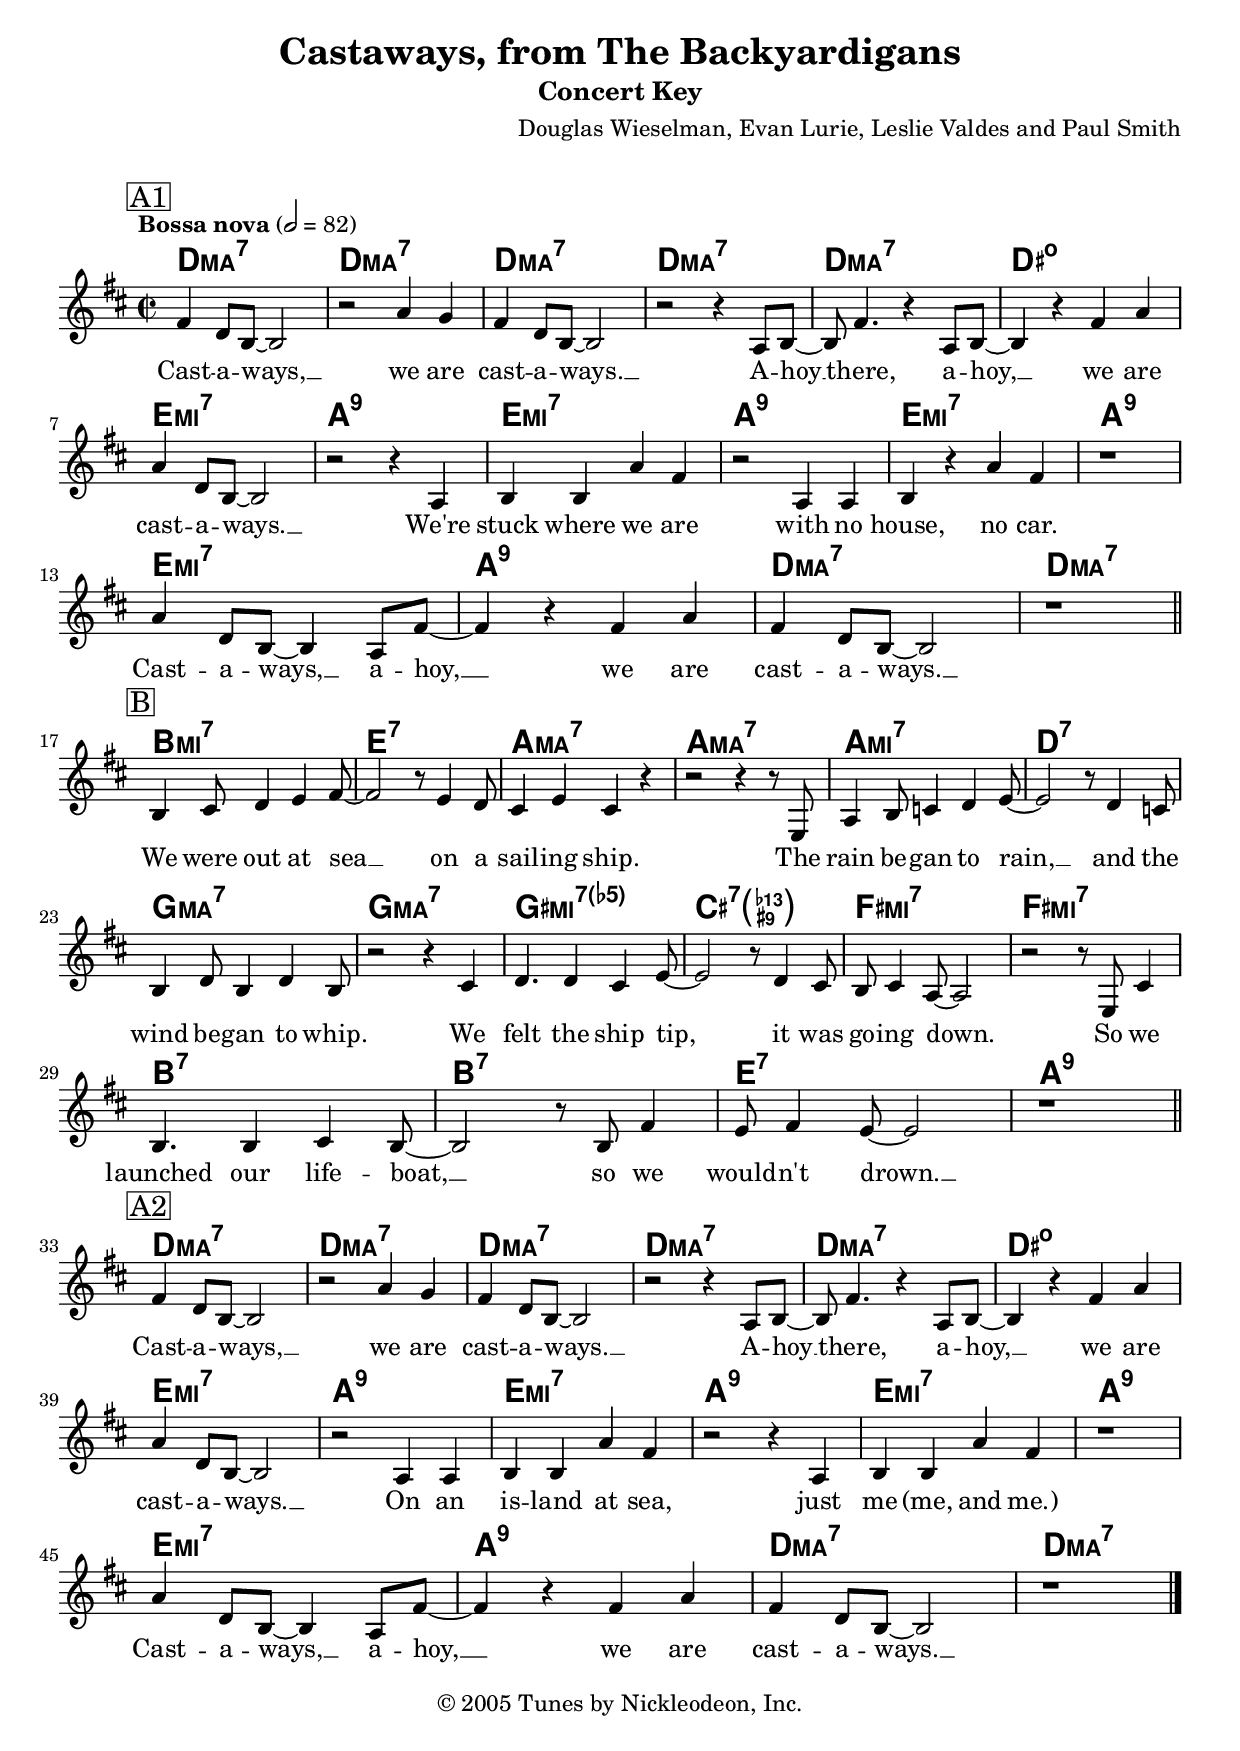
\version "2.24.0"

\include "english.ly"

instrument = "Concert Key"
whatKey = d
whatClef = "treble"

%% -*- Mode: LilyPond -*-

\include "lead-sheets.ily"

\header {
  title = "Castaways, from The Backyardigans"
  subtitle = \instrument
  composer = "Douglas Wieselman, Evan Lurie, Leslie Valdes and Paul Smith"
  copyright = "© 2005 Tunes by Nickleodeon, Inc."
}

refrainLyrics = \lyricmode {
Cast -- a -- ways, __ we are cast -- a -- ways. __
A -- hoy __ there, a -- hoy, __ we are cast -- a -- ways. __
We're stuck where we are
with no house, no car.
Cast -- a -- ways, __ a -- hoy, __ we are cast -- a -- ways. __
We were out at sea __ on a sail -- ing ship.
The rain be -- gan to rain, __ and the wind be -- gan to whip.
We felt the ship tip, it was go -- ing down.
So we launched our life -- boat, __ so we would -- n't drown. __
Cast -- a -- ways, __ we are cast -- a -- ways. __
A -- hoy __ there, a -- hoy, __ we are cast -- a -- ways. __
On an is -- land at sea,
just me (me, and me.)
Cast -- a -- ways, __ a -- hoy, __ we are cast -- a -- ways. __
}

refrainChords = \chordmode {
  f1:maj7 f1:maj7 f1:maj7 f1:maj7 f1:maj7 fs1:dim7
  g1:m7 c1:9 g1:m7 c1:9 g1:m7 c1:9 g1:m7 c1:9
  f1:maj7 f1:maj7
  
  d1:m7 g1:7 c1:maj7 c1:maj7
  c1:m7 f1:7 bf1:maj7 bf1:maj7
  
  b1:m7.5- e1:7.13-.9+ a1:m7 a1:m7
  d1:7 d1:7 g1:7 c1:9

  f1:maj7 f1:maj7 f1:maj7 f1:maj7 f1:maj7 fs1:dim7
  g1:m7 c1:9 g1:m7 c1:9 g1:m7 c1:9 g1:m7 c1:9
  f1:maj7 f1:maj7
}

refrainKey = f

refrainMelody = \relative f' {
  \time 2/2
  \key \refrainKey \major
  \clef \whatClef
  \tempo "Bossa nova" 2 = 82
  
  \mark \markup{ \box "A1" }
  
  a4 f8 d8~ d2 | r2 c'4 bf4 | a4 f8 d8~ d2 |
  r2 r4 c8 d8~ | d8 a'4. r4 c,8 d8~ | d4 r4 a'4 c4 |
  \break
  c4 f,8 d8~ d2 | r2 r4 c4 |
  
  d4 d4 c'4 a4 |
  r2 c,4 c4 | d4 r4 c'4 a4 | r1 |
  \break
  c4 f,8 d8~ d4 c8 a'8~ | a4 r4 a4 c4 | a4 f8 d8~ d2 |
  r 1 |
  
  \bar "||"
  \break

  \mark \markup{ \box "B" }
  
  d4 e8 f4 g4 a8~ | a2 r8 g4 f8 |
  e4 g4 e4 r4 | r2 r4 r8 g,8 | c4 d8 ef4 f4 g8~ |
  g2 r8 f4 ef8 |
  \break
  d4 f8 d4 f4 d8 | r2 r4 e4 |
  f4. f4 e4 g8~ | g2 r8 f4 e8 | d8 e4 c8~ c2 |
  r2 r8 g8 e'4 |
  \break
  d4. d4 e4 d8~ | d2 r8 d8 a'4 |
  g8 a4 g8~ g2 | r1 |
  

  \bar "||"
  \break

  \mark \markup{ \box "A2" }

  a4 f8 d8~ d2 | r2 c'4 bf4 | a4 f8 d8~ d2 |
  r2 r4 c8 d8~ | d8 a'4. r4 c,8 d8~ | d4 r4 a'4 c4 |
  \break
  c4 f,8 d8~ d2 | r2 c4 c4 |
  
  d4 d4 c'4 a4 |
  r2 r4 c,4 | d4 d4 c'4 a4 | r1 |
  \break
  c4 f,8 d8~ d4 c8 a'8~ | a4 r4 a4 c4 | a4 f8 d8~ d2 |
  r 1 |
  
  \bar "|."
}

\include "paper.ily"

\markup {
  % Leave a gap after the header
  \vspace #1
}

\include "refrain.ily"

